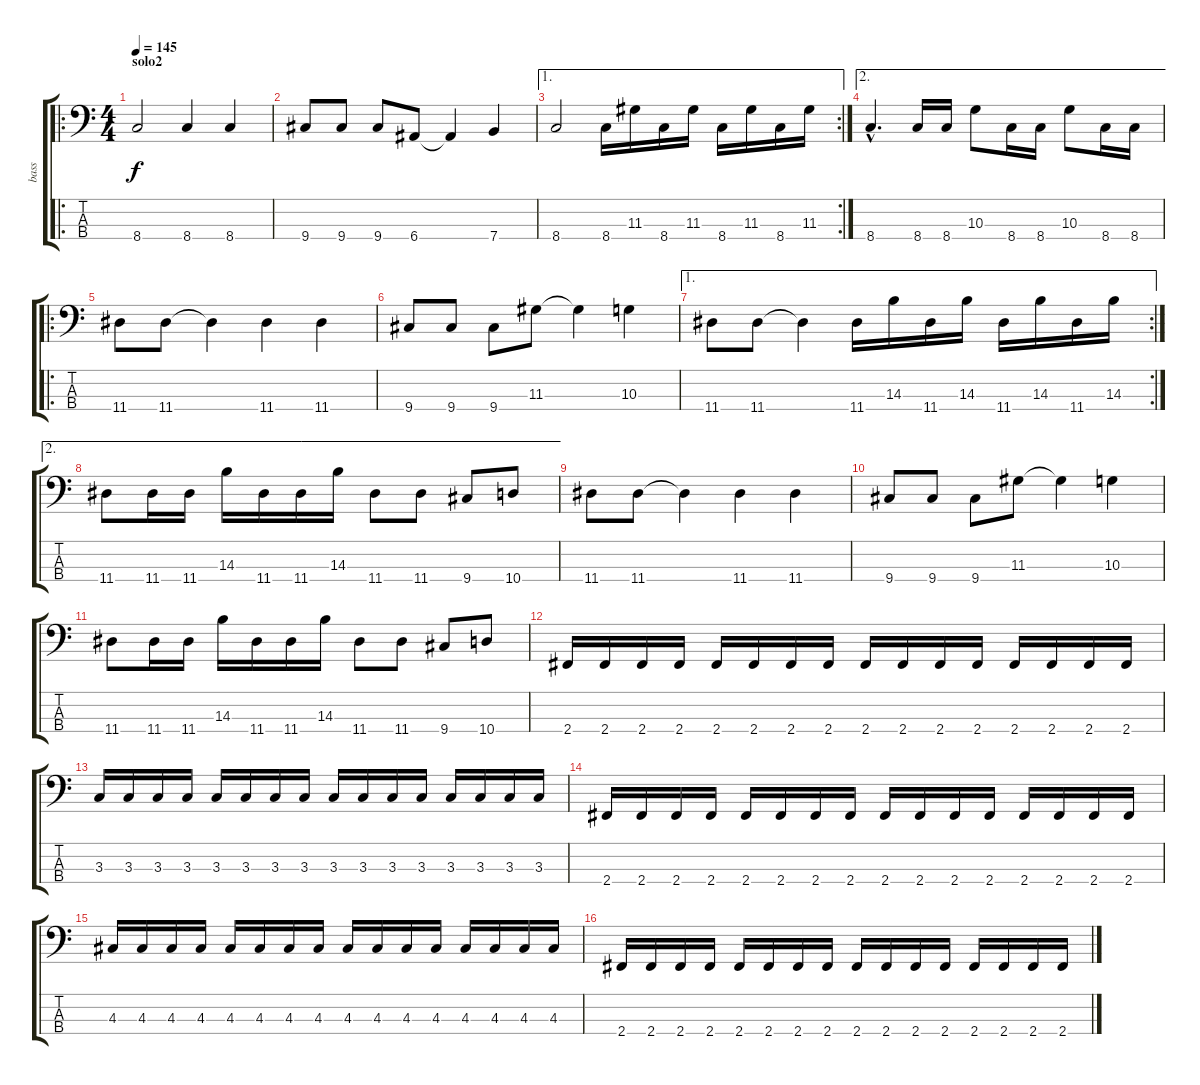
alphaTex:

\track ("bass" "bass") {instrument electricbassfinger}
\staff {score tabs}
\tuning (G2 D2 A1 E1) {hide}
\ro
\ts (4 4)
\section ("" "solo2")
\tempo 145
\clef f4
\ks c
8.4.2{dy f} 8.4.4 8.4.4 |
9.4.8 9.4.8 9.4.8 6.4.8 6.4{t}.4 7.4.4 |
\ae 1
\rc 2
8.4.2 8.4.16 11.3.16 8.4.16 11.3.16 8.4.16 11.3.16 8.4.16 11.3.16 |
\ae 2
8.4{hac}.4{d} 8.4.16 8.4.16 10.3.8 8.4.16 8.4.16 10.3.8 8.4.16 8.4.16 |
\ro
11.4.8 11.4.8 11.4{t}.4 11.4.4 11.4.4 |
9.4.8 9.4.8 9.4.8 11.3.8 11.3{t}.4 10.3.4 |
\ae 1
\rc 2
11.4.8 11.4.8 11.4{t}.4 11.4.16 14.3.16 11.4.16 14.3.16 11.4.16 14.3.16 11.4.16 14.3.16 |
\ae 2
11.4.8 11.4.16 11.4.16 14.3.16 11.4.16 11.4.16 14.3.16 11.4.8 11.4.8 9.4.8 10.4.8 |
11.4.8 11.4.8 11.4{t}.4 11.4.4 11.4.4 |
9.4.8 9.4.8 9.4.8 11.3.8 11.3{t}.4 10.3.4 |
11.4.8 11.4.16 11.4.16 14.3.16 11.4.16 11.4.16 14.3.16 11.4.8 11.4.8 9.4.8 10.4.8 |
2.4.16 2.4.16 2.4.16 2.4.16 2.4.16 2.4.16 2.4.16 2.4.16 2.4.16 2.4.16 2.4.16 2.4.16 2.4.16 2.4.16 2.4.16 2.4.16 |
3.3.16 3.3.16 3.3.16 3.3.16 3.3.16 3.3.16 3.3.16 3.3.16 3.3.16 3.3.16 3.3.16 3.3.16 3.3.16 3.3.16 3.3.16 3.3.16 |
2.4.16 2.4.16 2.4.16 2.4.16 2.4.16 2.4.16 2.4.16 2.4.16 2.4.16 2.4.16 2.4.16 2.4.16 2.4.16 2.4.16 2.4.16 2.4.16 |
4.3.16 4.3.16 4.3.16 4.3.16 4.3.16 4.3.16 4.3.16 4.3.16 4.3.16 4.3.16 4.3.16 4.3.16 4.3.16 4.3.16 4.3.16 4.3.16 |
2.4.16 2.4.16 2.4.16 2.4.16 2.4.16 2.4.16 2.4.16 2.4.16 2.4.16 2.4.16 2.4.16 2.4.16 2.4.16 2.4.16 2.4.16 2.4.16
